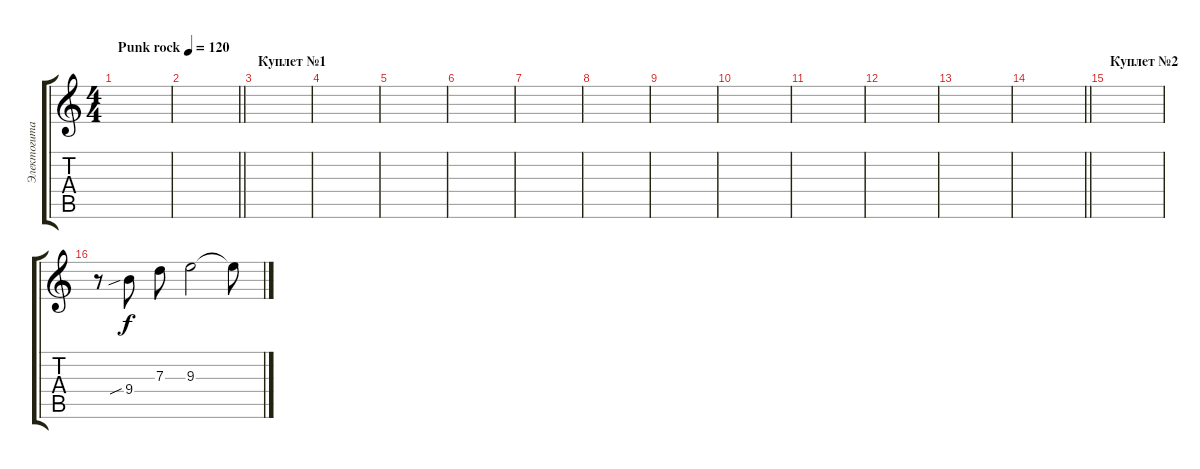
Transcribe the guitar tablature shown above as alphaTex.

\track ("Электогитара №2" "Электогита") {instrument electricguitarclean}
\staff {score tabs}
\tuning (E4 B3 G3 D3 A2 E2) {hide}
\ts (4 4)
\tempo (120 "Punk rock")
\clef g2
\ks c
|
\barLineRight lightlight
|
\section ("" "Куплет №1")
|
|
|
|
|
|
|
|
|
|
|
\barLineRight lightlight
|
\section ("" "Куплет №2")
|
r.8 9.4{sib}.8 7.3.8 9.3.2 9.3{t}.8{dy f}
